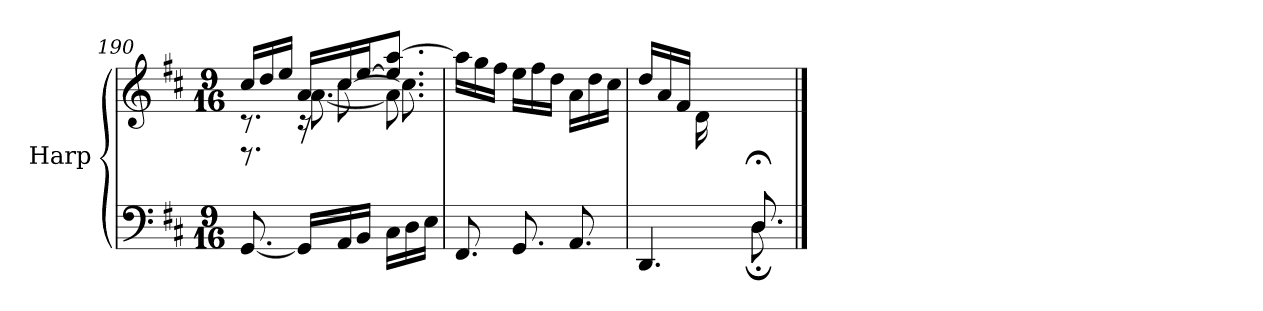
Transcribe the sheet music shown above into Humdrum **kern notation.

**kern	**kern
*part1	*part1
*staff2	*staff1
*I"Harp	*
*I'Hp	*
*clefF4	*clefG2
*k[f#c#]	*k[f#c#]
*M9/16	*M9/16
=190	=190
*	*^
*	*	*^
[8.GG/	16cc#/LL	8.rD	8.rc
.	16dd/	.	.
.	16ee/JJ	.	.
16GG/LL]	16a/LL	[8.a\	16rc
16AA/	16cc#/	.	[8cc#\
16BB/JJ	[16ee/J	.	.
16C#\LL	8.ee/] [8.aa/J	8.a\]	8.cc#\]
16D\	.	.	.
16E\JJ	.	.	.
*	*v	*v	*v
=191	=191
8.FF#/	16aa\LL]
.	16gg\
.	16ff#\JJ
8.GG/	16ee\LL
.	16ff#\
.	16dd\JJ
8.AA/	16a\LL
.	16dd\
.	16cc#\JJ
!!LO:LB:g=z
=192	=192
*^	*
4ryy	4.DD/	16dd/LL
.	.	16a/
.	.	16f#/JJ
.	.	16d\LL
16A/	.	4ryy
16F#/JJ	.	.
8.D;</	8.D;\	.
.	.	16ryy
*v	*v	*
==	==
*-	*-
